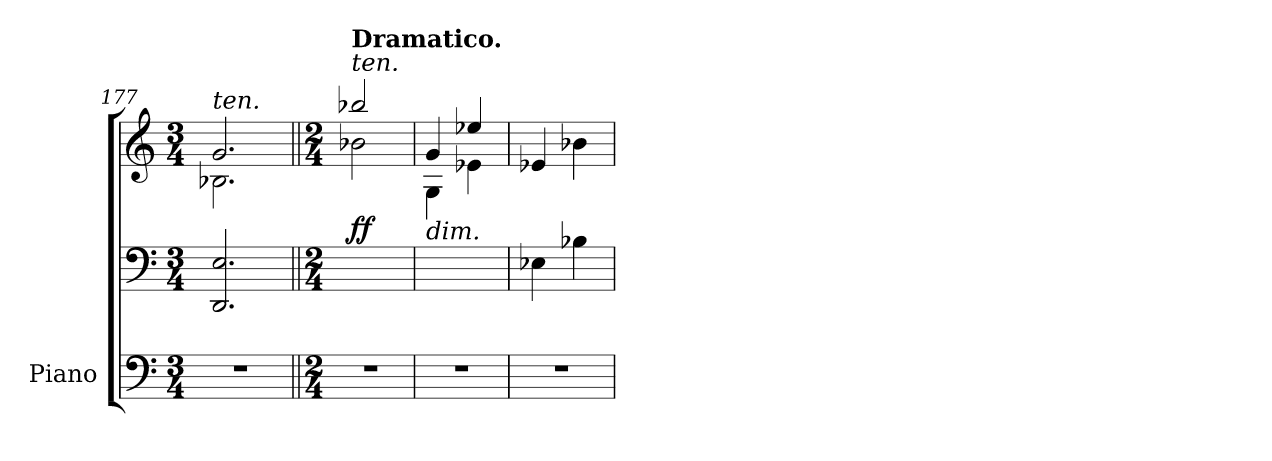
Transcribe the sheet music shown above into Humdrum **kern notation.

**kern	**kern	**kern	**dynam
*part1	*part1	*part1	*part1
*staff3	*staff2	*staff1	*staff1/2/3
*I"Piano	*	*	*
*I'Pno.	*	*	*
*clefF4	*clefF4	*clefG2	*
*k[]	*k[]	*k[]	*
*M3/4	*M3/4	*M3/4	*
=177	=177	=177	=177
*	*	*^	*
!	!	!LO:TX:a:i:t=ten.	!	!
2.r	2.DD/ 2.E/	2.g/	2.B-X\	.
=178||	=178||	=178||	=178||	=178||
*M2/4	*M2/4	*M2/4	*	*
!	!	!LO:TX:a:i:t=ten.	!	!
!	!	!LO:TX:a:B:t=Dramatico.	!	!
!	!	!	!	!LO:DY:a=2
2r	2ryy	2bb-X/	2b-X\	ff
=179	=179	=179	=179	=179
!	!LO:TX:a:i:t=dim.	!	!	!
2r	2ryy	4g/	4G\	.
.	.	4ee-X/	4e-X\	.
*	*	*v	*v	*
=180	=180	=180	=180
2r	4E-X\	4e-X/	.
.	4B-X\	4b-X\	.
=	=	=	=
*-	*-	*-	*-
